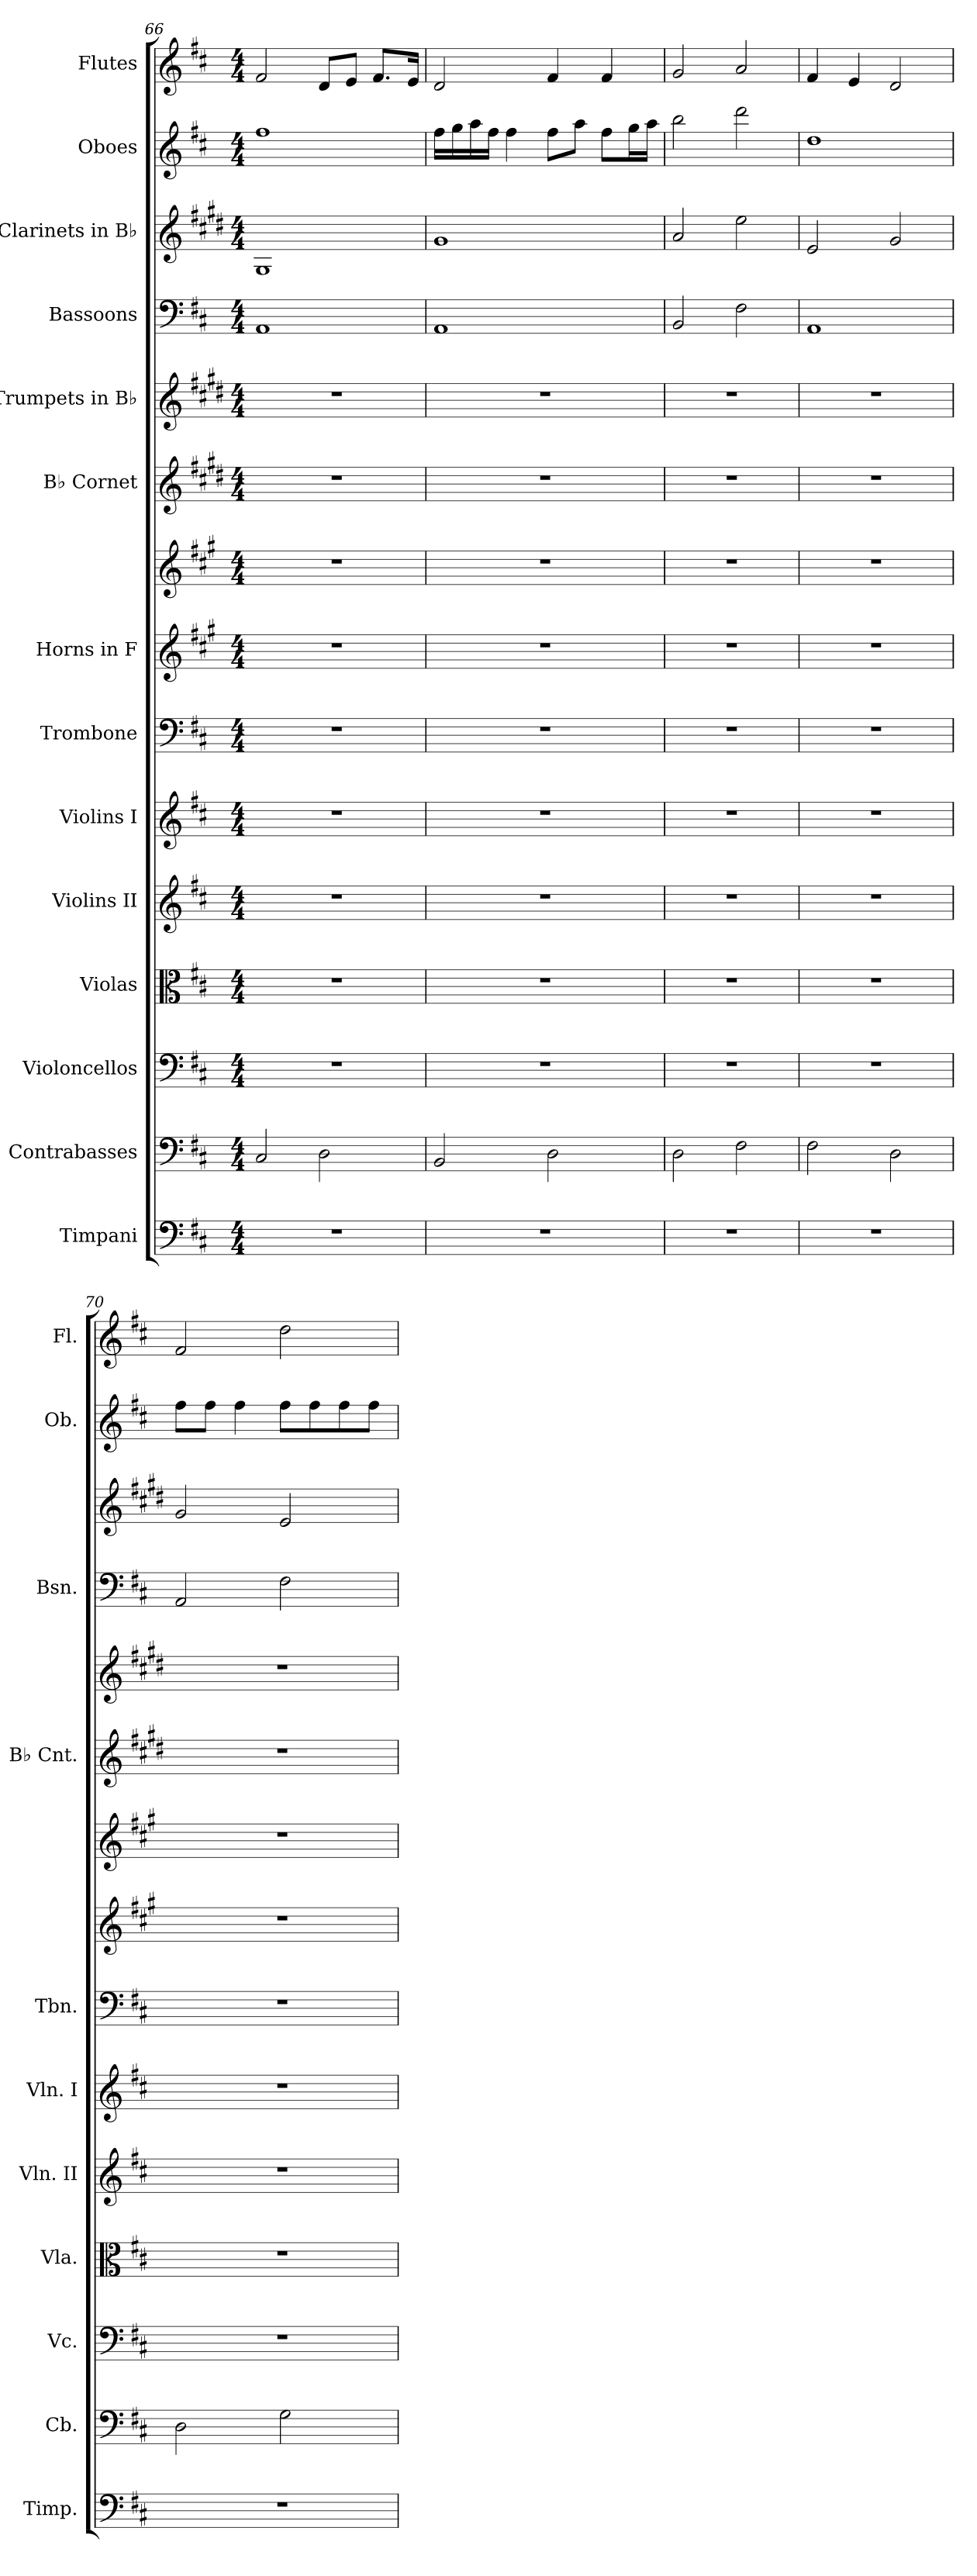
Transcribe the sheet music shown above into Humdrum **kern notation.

**kern	**kern	**kern	**kern	**kern	**kern	**kern	**kern	**kern	**kern	**kern	**kern	**kern	**kern	**kern
*part14	*part13	*part12	*part11	*part10	*part9	*part8	*part7	*part7	*part6	*part5	*part4	*part3	*part2	*part1
*staff15	*staff14	*staff13	*staff12	*staff11	*staff10	*staff9	*staff8	*staff7	*staff6	*staff5	*staff4	*staff3	*staff2	*staff1
*I"Timpani	*I"Contrabasses	*I"Violoncellos	*I"Violas	*I"Violins II	*I"Violins I	*I"Trombone	*I"Horns in F	*	*I"B♭ Cornet	*I"Trumpets in B♭	*I"Bassoons	*I"Clarinets in B♭	*I"Oboes	*I"Flutes
*I'Timp.	*I'Cb.	*I'Vc.	*I'Vla.	*I'Vln. II	*I'Vln. I	*I'Tbn.	*	*	*I'B♭ Cnt.	*	*I'Bsn.	*	*I'Ob.	*I'Fl.
*clefF4	*clefF4	*clefF4	*clefC3	*clefG2	*clefG2	*clefF4	*clefG2	*clefG2	*clefG2	*clefG2	*clefF4	*clefG2	*clefG2	*clefG2
*	*ITrd7c12	*	*	*	*	*	*ITrd4c7	*ITrd4c7	*ITrd1c2	*ITrd1c2	*	*ITrd1c2	*	*
*k[f#c#]	*k[f#c#]	*k[f#c#]	*k[f#c#]	*k[f#c#]	*k[f#c#]	*k[f#c#]	*k[f#c#]	*k[f#c#]	*k[f#c#]	*k[f#c#]	*k[f#c#]	*k[f#c#]	*k[f#c#]	*k[f#c#]
*M4/4	*M4/4	*M4/4	*M4/4	*M4/4	*M4/4	*M4/4	*M4/4	*M4/4	*M4/4	*M4/4	*M4/4	*M4/4	*M4/4	*M4/4
=66	=66	=66	=66	=66	=66	=66	=66	=66	=66	=66	=66	=66	=66	=66
1r	2CC#/	1r	1r	1r	1r	1r	1r	1r	1r	1r	1AA	1F#	1ff#	2f#/
.	2DD\	.	.	.	.	.	.	.	.	.	.	.	.	8d/L
.	.	.	.	.	.	.	.	.	.	.	.	.	.	8e/J
.	.	.	.	.	.	.	.	.	.	.	.	.	.	8.f#/L
.	.	.	.	.	.	.	.	.	.	.	.	.	.	16e/Jk
!!LO:PB:g=z
=67	=67	=67	=67	=67	=67	=67	=67	=67	=67	=67	=67	=67	=67	=67
1r	2BBB/	1r	1r	1r	1r	1r	1r	1r	1r	1r	1AA	1f#	16ff#\LL	2d/
.	.	.	.	.	.	.	.	.	.	.	.	.	16gg\	.
.	.	.	.	.	.	.	.	.	.	.	.	.	16aa\	.
.	.	.	.	.	.	.	.	.	.	.	.	.	16ff#\JJ	.
.	.	.	.	.	.	.	.	.	.	.	.	.	4ff#\	.
.	2DD\	.	.	.	.	.	.	.	.	.	.	.	8ff#\L	4f#/
.	.	.	.	.	.	.	.	.	.	.	.	.	8aa\J	.
.	.	.	.	.	.	.	.	.	.	.	.	.	8ff#\L	4f#/
.	.	.	.	.	.	.	.	.	.	.	.	.	16gg\L	.
.	.	.	.	.	.	.	.	.	.	.	.	.	16aa\JJ	.
=68	=68	=68	=68	=68	=68	=68	=68	=68	=68	=68	=68	=68	=68	=68
1r	2DD\	1r	1r	1r	1r	1r	1r	1r	1r	1r	2BB/	2g/	2bb\	2g/
.	2FF#\	.	.	.	.	.	.	.	.	.	2F#\	2dd\	2ddd\	2a/
=69	=69	=69	=69	=69	=69	=69	=69	=69	=69	=69	=69	=69	=69	=69
1r	2FF#\	1r	1r	1r	1r	1r	1r	1r	1r	1r	1AA	2d/	1dd	4f#/
.	.	.	.	.	.	.	.	.	.	.	.	.	.	4e/
.	2DD\	.	.	.	.	.	.	.	.	.	.	2f#/	.	2d/
=70	=70	=70	=70	=70	=70	=70	=70	=70	=70	=70	=70	=70	=70	=70
1r	2DD\	1r	1r	1r	1r	1r	1r	1r	1r	1r	2AA/	2f#/	8ff#\L	2f#/
.	.	.	.	.	.	.	.	.	.	.	.	.	8ff#\J	.
.	.	.	.	.	.	.	.	.	.	.	.	.	4ff#\	.
.	2GG\	.	.	.	.	.	.	.	.	.	2F#\	2d/	8ff#\L	2dd\
.	.	.	.	.	.	.	.	.	.	.	.	.	8ff#\	.
.	.	.	.	.	.	.	.	.	.	.	.	.	8ff#\	.
.	.	.	.	.	.	.	.	.	.	.	.	.	8ff#\J	.
=	=	=	=	=	=	=	=	=	=	=	=	=	=	=
*-	*-	*-	*-	*-	*-	*-	*-	*-	*-	*-	*-	*-	*-	*-
